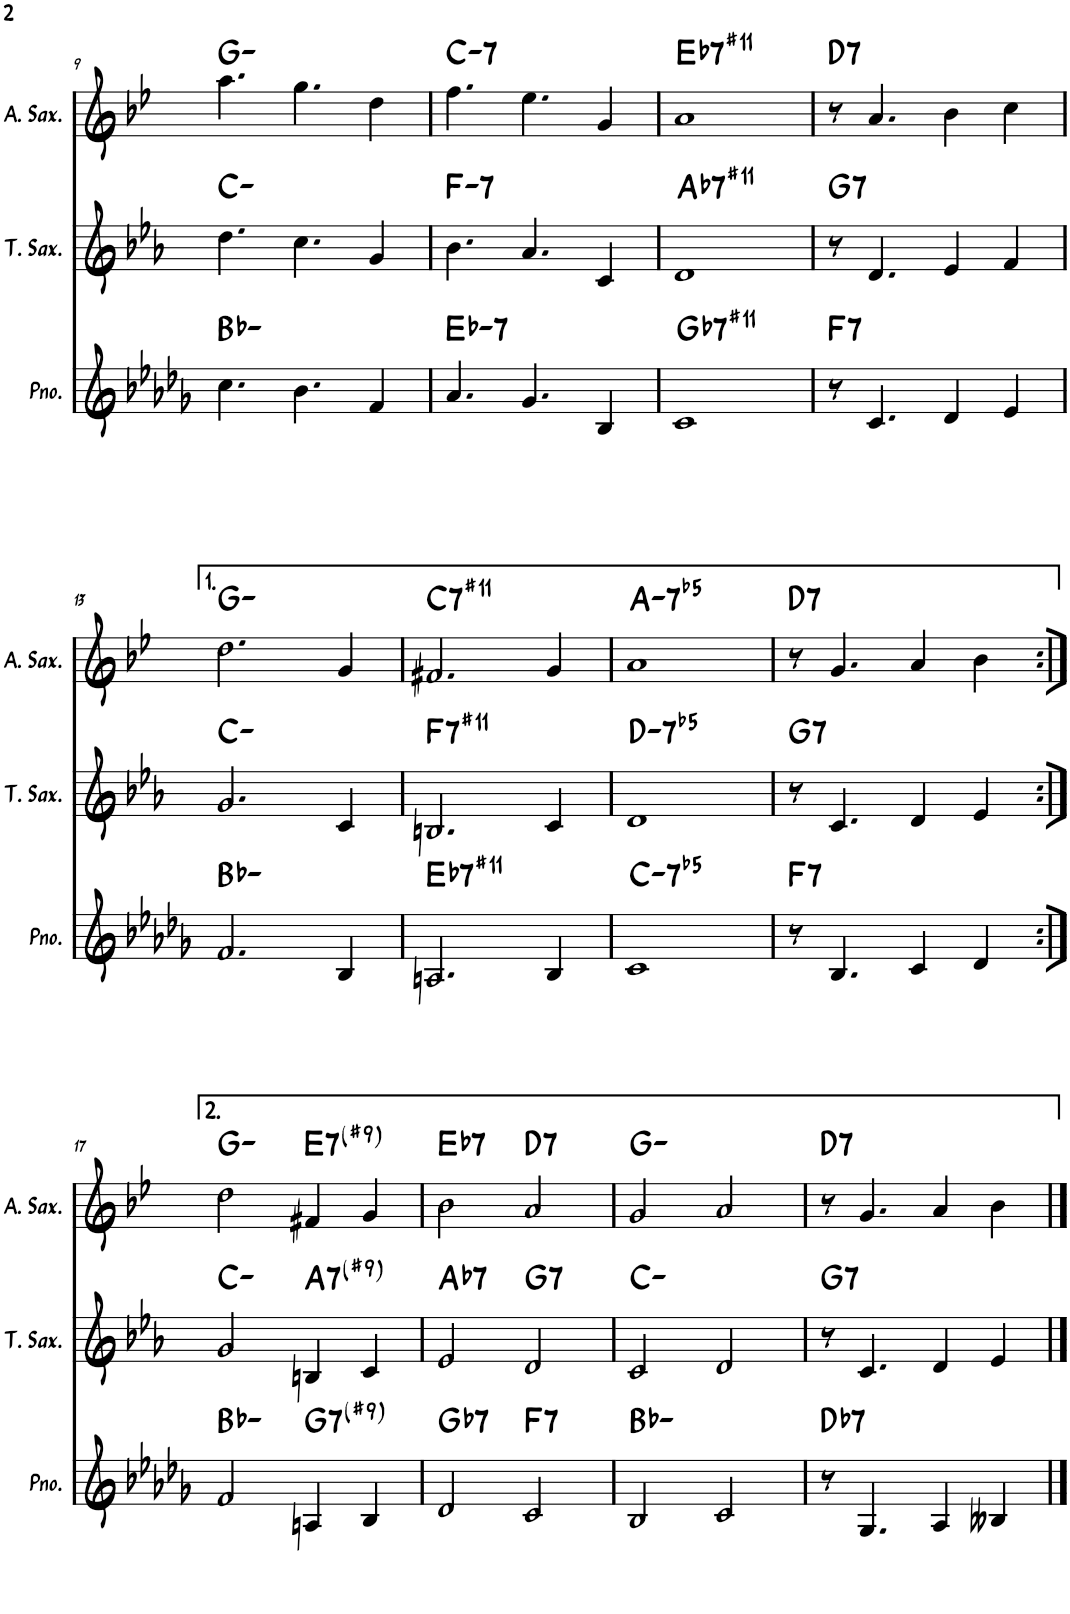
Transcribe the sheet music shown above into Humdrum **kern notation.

**kern	**harte	**kern	**harte	**kern	**harte
*part3	*part3	*part2	*part2	*part1	*part1
*staff3	*	*staff2	*	*staff1	*
*I"Piano	*	*I"Tenor Saxophone	*	*I"Alto Saxophone	*
*I'Pno.	*	*I'T. Sax.	*	*I'A. Sax.	*
!!LO:PB:g=z
*clefG2	*	*clefG2	*	*clefG2	*
*	*	*Trd8c14	*	*Trd5c9	*
*k[b-e-a-d-g-]	*	*k[b-e-a-]	*	*k[b-e-]	*
*M4/4	*	*M4/4	*	*M4/4	*
=9	=9	=9	=9	=9	=9
4.cc\	Bb:min	4.dd\	C:min	4.aa\	G:min
4.b-\	.	4.cc\	.	4.gg\	.
4f/	.	4g/	.	4dd\	.
=10	=10	=10	=10	=10	=10
!	!LO:H:kt=7	!	!LO:H:kt=7	!	!LO:H:kt=7
4.a-/	Eb:min7	4.b-\	F:min7	4.ff\	C:min7
4.g-/	.	4.a-/	.	4.ee-\	.
4B-/	.	4c/	.	4g/	.
=11	=11	=11	=11	=11	=11
!	!LO:H:kt=7	!	!LO:H:kt=7	!	!LO:H:kt=7
1c	Gb:7(#11)	1d	Ab:7(#11)	1a	Eb:7(#11)
=12	=12	=12	=12	=12	=12
!	!LO:H:kt=7	!	!LO:H:kt=7	!	!LO:H:kt=7
8r	F:7	8r	G:7	8r	D:7
4.c/	.	4.d/	.	4.a/	.
4d-/	.	4e-/	.	4b-\	.
4e-/	.	4f/	.	4cc\	.
!!LO:LB:g=z
=13	=13	=13	=13	=13	=13
2.f/	Bb:min	2.g/	C:min	2.dd\	G:min
4B-/	.	4c/	.	4g/	.
=14	=14	=14	=14	=14	=14
!	!LO:H:kt=7	!	!LO:H:kt=7	!	!LO:H:kt=7
2.An/	Eb:7(#11)	2.Bn/	F:7(#11)	2.f#X/	C:7(#11)
4B-/	.	4c/	.	4g/	.
=15	=15	=15	=15	=15	=15
!	!LO:H:kt=-7b5	!	!LO:H:kt=-7b5	!	!LO:H:kt=-7b5
1c	C:hdim7	1d	D:hdim7	1a	A:hdim7
=16	=16	=16	=16	=16	=16
!	!LO:H:kt=7	!	!LO:H:kt=7	!	!LO:H:kt=7
8r	F:7	8r	G:7	8r	D:7
4.B-/	.	4.c/	.	4.g/	.
4c/	.	4d/	.	4a/	.
4d-/	.	4e-/	.	4b-\	.
!!LO:LB:g=z
=17:|!	=17:|!	=17:|!	=17:|!	=17:|!	=17:|!
2f/	Bb:min	2g/	C:min	2dd\	G:min
!	!LO:H:kt=7	!	!LO:H:kt=7	!	!LO:H:kt=7
4An/	G:7(#9)	4Bn/	A:7(#9)	4f#X/	E:7(#9)
4B-/	.	4c/	.	4g/	.
=18	=18	=18	=18	=18	=18
!	!LO:H:kt=7	!	!LO:H:kt=7	!	!LO:H:kt=7
2d-/	Gb:7	2e-/	Ab:7	2b-\	Eb:7
!	!LO:H:kt=7	!	!LO:H:kt=7	!	!LO:H:kt=7
2c/	F:7	2d/	G:7	2a/	D:7
=19	=19	=19	=19	=19	=19
2B-/	Bb:min	2c/	C:min	2g/	G:min
2c/	.	2d/	.	2a/	.
=20	=20	=20	=20	=20	=20
!	!LO:H:kt=7	!	!LO:H:kt=7	!	!LO:H:kt=7
8r	Db:7	8r	G:7	8r	D:7
4.G-/	.	4.c/	.	4.g/	.
4A-/	.	4d/	.	4a/	.
4B--X/	.	4e-/	.	4b-\	.
==	==	==	==	==	==
*-	*-	*-	*-	*-	*-
